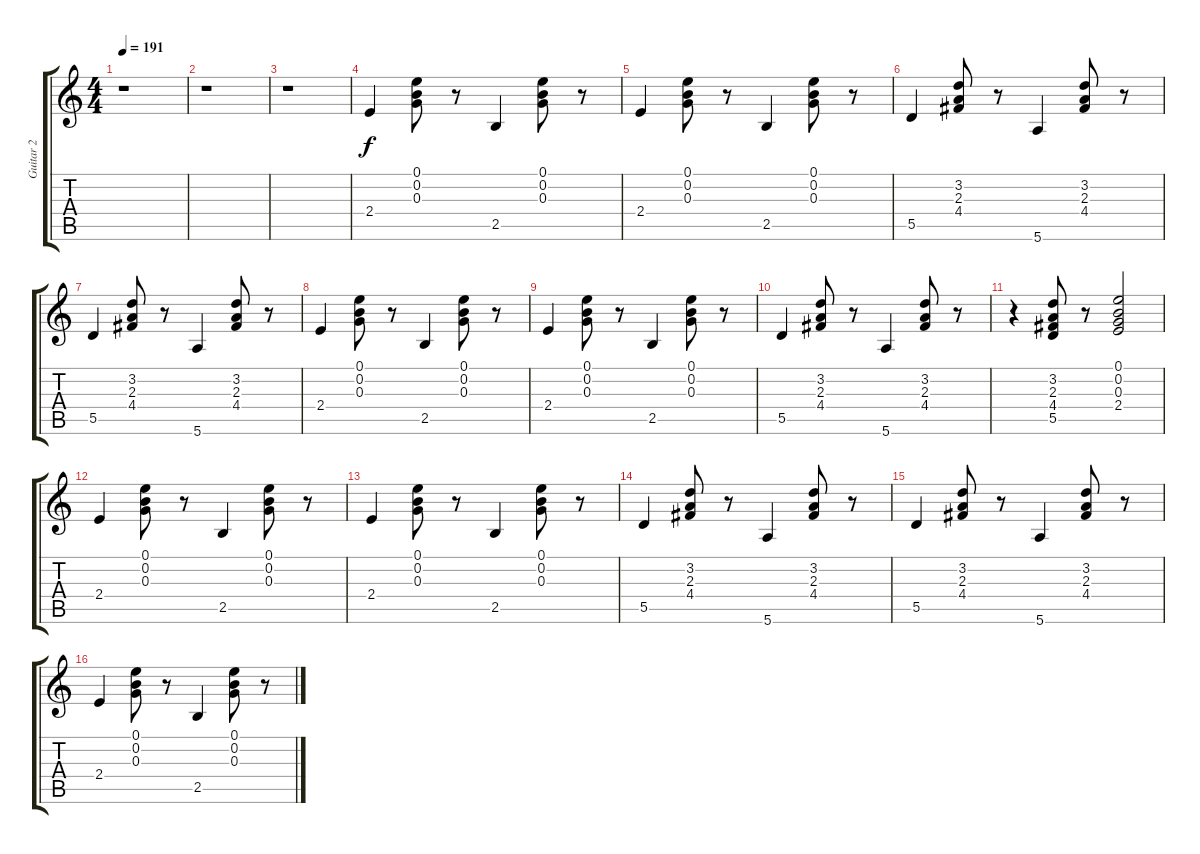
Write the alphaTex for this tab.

\track ("Guitar 2" "Guitar 2") {instrument acousticguitarsteel}
\staff {score tabs}
\tuning (E4 B3 G3 D3 A2 E2) {hide}
\ts (4 4)
\tempo 191
\clef g2
\ks c
r.1{dy f instrument acousticguitarsteel} |
r.1 |
r.1 |
2.4.4 (0.1 0.2 0.3).8 r.8 2.5.4 (0.1 0.2 0.3).8 r.8 |
2.4.4 (0.1 0.2 0.3).8 r.8 2.5.4 (0.1 0.2 0.3).8 r.8 |
5.5.4 (3.2 2.3 4.4).8 r.8 5.6.4 (3.2 2.3 4.4).8 r.8 |
5.5.4 (3.2 2.3 4.4).8 r.8 5.6.4 (3.2 2.3 4.4).8 r.8 |
2.4.4 (0.1 0.2 0.3).8 r.8 2.5.4 (0.1 0.2 0.3).8 r.8 |
2.4.4 (0.1 0.2 0.3).8 r.8 2.5.4 (0.1 0.2 0.3).8 r.8 |
5.5.4 (3.2 2.3 4.4).8 r.8 5.6.4 (3.2 2.3 4.4).8 r.8 |
r.4 (3.2 2.3 4.4 5.5).8 r.8 (0.1 0.2 0.3 2.4).2 |
2.4.4 (0.1 0.2 0.3).8 r.8 2.5.4 (0.1 0.2 0.3).8 r.8 |
2.4.4 (0.1 0.2 0.3).8 r.8 2.5.4 (0.1 0.2 0.3).8 r.8 |
5.5.4 (3.2 2.3 4.4).8 r.8 5.6.4 (3.2 2.3 4.4).8 r.8 |
5.5.4 (3.2 2.3 4.4).8 r.8 5.6.4 (3.2 2.3 4.4).8 r.8 |
2.4.4 (0.1 0.2 0.3).8 r.8 2.5.4 (0.1 0.2 0.3).8 r.8
